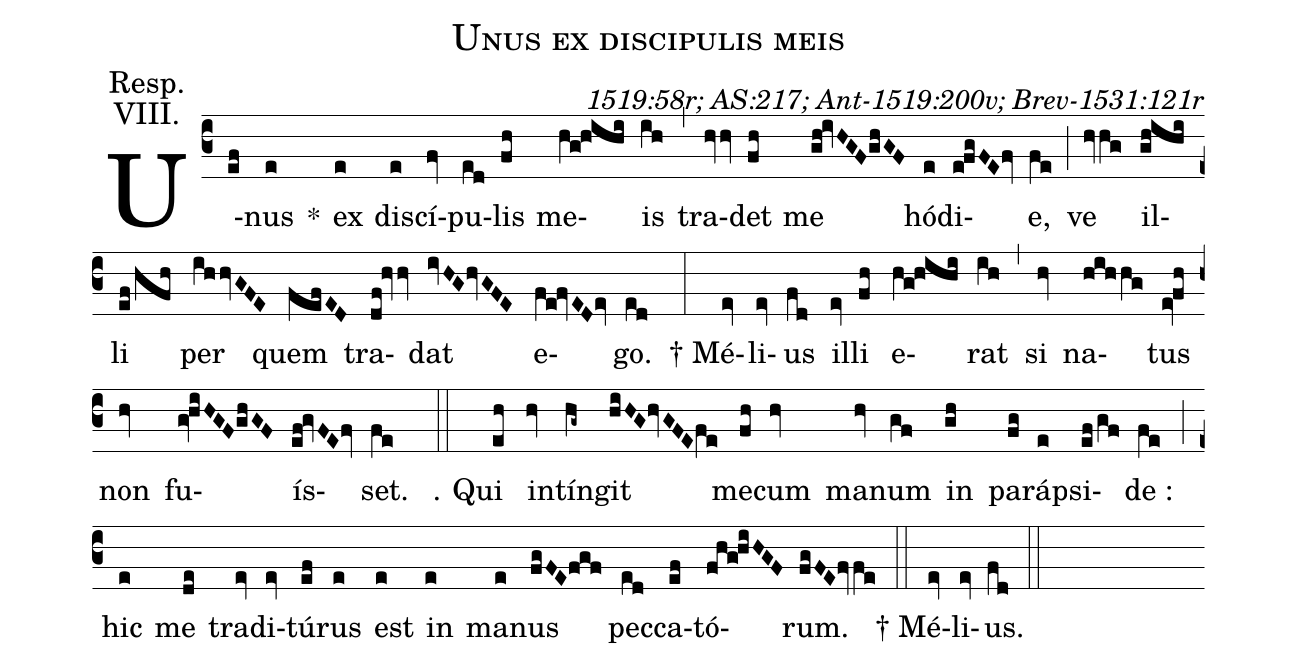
name: Unus ex discipulis meis;
commentary: 1519:58r; AS:217; Ant-1519:200v; Brev-1531:121r;
annotation: Resp.;
annotation: VIII.;
%%
(c3) U(ef)nus(e) *() ex(e) dis(e)cí(fv)pu(ed)lis(fh) me(hg!hihi)is(ih) (,)
tra(hvhv)det(fh) me(gh!ivHGF/0ghGF) hó(e)di(e!fgFE/0fv)e,(fe) (;)
ve(hvhg) il(gh@ihi)li(ef/hfh) per(ihhvGFE) quem(fefED) tra(df!hvhv)dat(ivHG/0hvGFE) e(fe!fvED/0ev)go.(ed) (:)

<sp>†</sp> Mé(ev)li(ev)us(fd) il(ev)li(fh) e(hg!hihi)rat(ih) (,)
si(hv) na(hihhg)tus(ev!fh) non(hv) fu(gv!hiHGF/0ghGF)ís(ef!gvFE/0fv)set.(fe) (::)

<sp>℣.</sp> Qui(eh) in(hv)tín(hg~)git(hiHG/0hvGFE/0fe) me(fh)cum(hv) ma(hv)num(gf) in(gh) pa(fg)ráp(e)si(ef/gf)de :(fe) (;)
hic(e) me(de) tra(ev)di(ev)tú(ef)rus(e) est(e) in(e) ma(e)nus(fgFE/0fgf) pec(ed)ca(ef)tó(fhg!hiHGF)rum.(fgFE/0fvfe) (::)

<sp>†</sp> Mé(ev)li(ev)us.(fd) (::)
